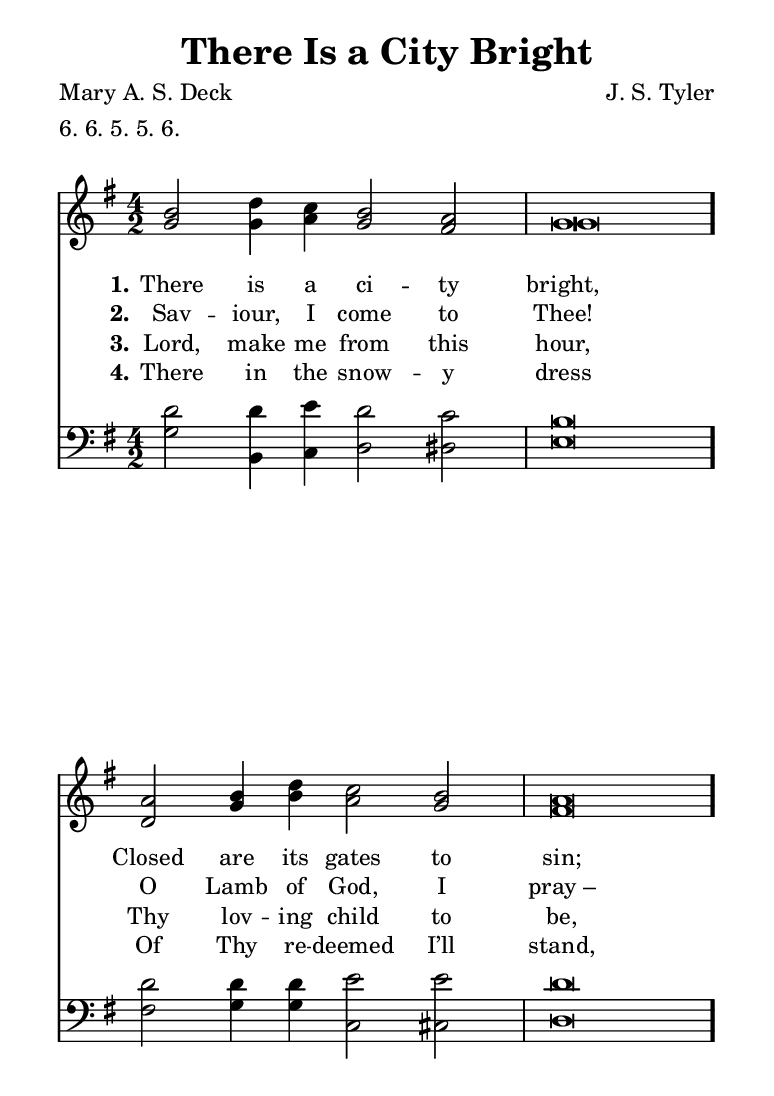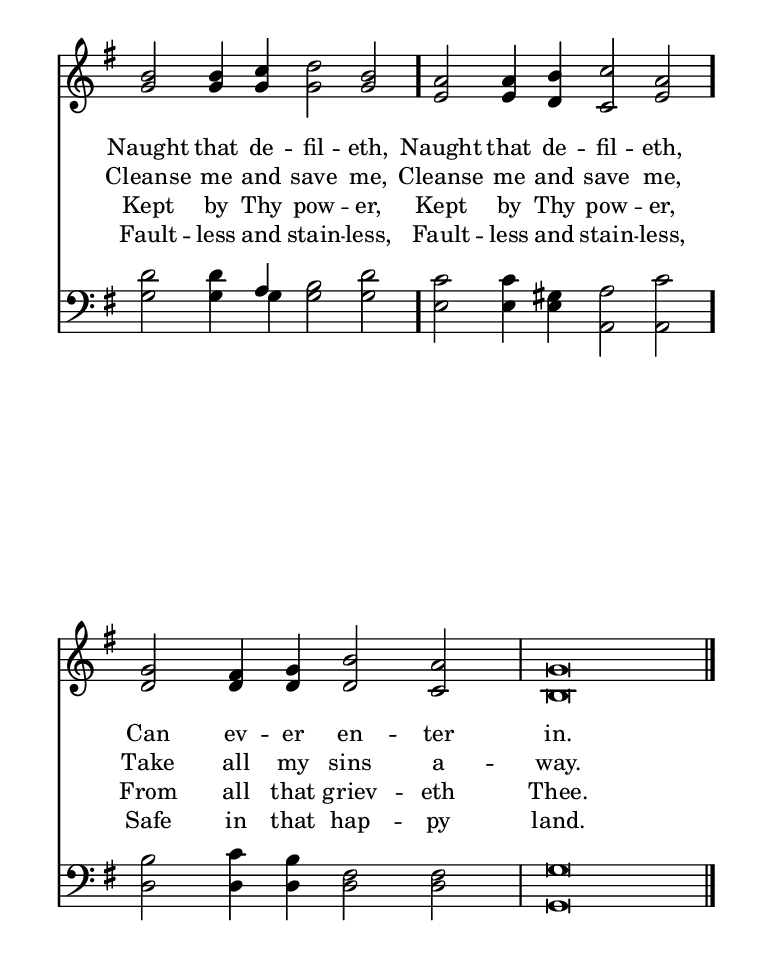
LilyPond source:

\include "common/global.ily"
\paper {
  \include "common/paper.ily"
  ragged-last-bottom = ##t
  system-system-spacing.padding = 11
}

\header{
  %children
  hymnnumber = "360"
  title = "There Is a City Bright"
  tunename = "City Bright"
  meter = "6. 6. 5. 5. 6."
  poet = "Mary A. S. Deck"
  composer = "J. S. Tyler"
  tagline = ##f
}

global = {
  \include "common/overrides.ily"
  \override Staff.TimeSignature.style = #'numbered
  \time 4/2
  \override Score.MetronomeMark.transparent = ##t % hide all fermata changes too
  \tempo 2=80
  \key g \major
  \autoBeamOff
}

patternA = { c2 c4 c c2 c | c\breve | }

notesSoprano = {
\global
\relative c'' {

  \changePitch \patternA { b d c b a | g }
  \changePitch \patternA { a b d c b | a }
  \changePitch \patternA { b b c d b }
  \changePitch \patternA { a a b c a }
  \changePitch \patternA { g fis g b a | g }

  \bar "|."

}
}

notesAlto = {
\global
\relative e' {

  \changePitch \patternA { g g a g fis | g }
  \changePitch \patternA { d g b a g | fis }
  \changePitch \patternA { g g g g g }
  \changePitch \patternA { e e d c e }
  \changePitch \patternA { d d d d c | b }

}
}

notesTenor = {
\global
\relative a {

  \changePitch \patternA { d d e d c | b }
  \changePitch \patternA { d d d e e | d }
  \changePitch \patternA { d d a b d }
  \changePitch \patternA { c c gis a c }
  \changePitch \patternA { b c b fis fis | g }

}
}

notesBass = {
\global
\relative f {

  \changePitch \patternA { g b, c d dis | e }
  \changePitch \patternA { fis g g c, cis | d }
  \changePitch \patternA { g g g g g }
  \changePitch \patternA { e e e a, a }
  \changePitch \patternA { d d d d d | g, }

}
}

wordsA = \lyricmode {
\set stanza = "1."

There is a ci -- ty bright, \bar "."
Closed are its gates to sin; \bar "."
Naught that de -- fil -- eth, \bar "."
Naught that de -- fil -- eth, \bar "."
Can ev -- er en -- ter in. \bar "."

}

wordsB = \lyricmode {
\set stanza = "2."

Sav -- iour, I come to Thee!
O Lamb of God, I pray_–
Cleanse me and save me,
Cleanse me and save me,
Take all my sins a -- way.

}

wordsC = \lyricmode {
\set stanza = "3."

Lord, make me from this hour,
Thy lov -- ing child to be,
Kept by Thy pow -- er,
Kept by Thy pow -- er,
From all that griev -- eth Thee.

}

wordsD = \lyricmode {
\set stanza = "4."

There in the snow -- y dress
Of Thy re -- deemed I’ll stand,
Fault -- less and stain -- less,
Fault -- less and stain -- less,
Safe in that hap -- py land.

}

\score {
  \context ChoirStaff <<
    \context Staff = upper <<
      \set Staff.autoBeaming = ##f
      \set ChoirStaff.systemStartDelimiter = #'SystemStartBar
      \set ChoirStaff.printPartCombineTexts = ##f
      \partcombine #'(2 . 9) \notesSoprano \notesAlto
      \context NullVoice = sopranos { \voiceOne << \notesSoprano >> }
      \context Lyrics = one   \lyricsto sopranos \wordsA
      \context Lyrics = two   \lyricsto sopranos \wordsB
      \context Lyrics = three \lyricsto sopranos \wordsC
      \context Lyrics = four  \lyricsto sopranos \wordsD
    >>
    \context Staff = men <<
      \set Staff.autoBeaming = ##f
      \clef bass
      \set ChoirStaff.printPartCombineTexts = ##f
      \partcombine #'(2 . 9) \notesTenor \notesBass
    >>
  >>
  \layout {
    \include "common/layout.ily"
  }
  \midi{
    \include "common/midi.ily"
  }
}

\version "2.19.49"  % necessary for upgrading to future LilyPond versions.

% vi:set et ts=2 sw=2 ai nocindent syntax=lilypond:
